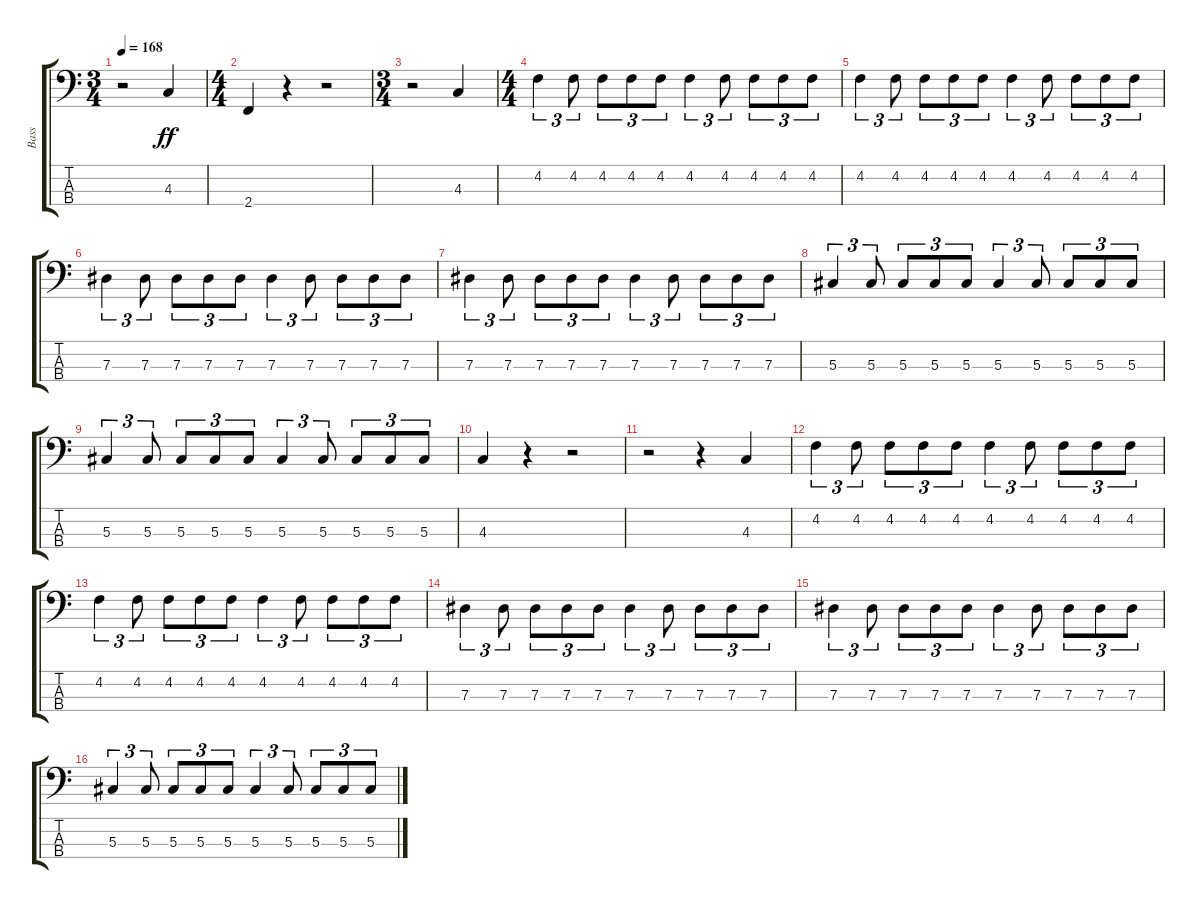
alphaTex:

\track ("Bass" "Bass") {instrument electricbasspick}
\staff {score tabs}
\tuning (Gb2 Db2 Ab1 Eb1) {hide}
\ts (3 4)
\tempo 168
\clef f4
\ks c
r.2{dy ff} 4.3.4 |
\ts (4 4)
2.4.4 r.4 r.2 |
\ts (3 4)
r.2 4.3.4 |
\ts (4 4)
4.2.4{tu (3 2)} 4.2.8{tu (3 2)} 4.2.8{tu (3 2)} 4.2.8{tu (3 2)} 4.2.8{tu (3 2)} 4.2.4{tu (3 2)} 4.2.8{tu (3 2)} 4.2.8{tu (3 2)} 4.2.8{tu (3 2)} 4.2.8{tu (3 2)} |
4.2.4{tu (3 2)} 4.2.8{tu (3 2)} 4.2.8{tu (3 2)} 4.2.8{tu (3 2)} 4.2.8{tu (3 2)} 4.2.4{tu (3 2)} 4.2.8{tu (3 2)} 4.2.8{tu (3 2)} 4.2.8{tu (3 2)} 4.2.8{tu (3 2)} |
7.3.4{tu (3 2)} 7.3.8{tu (3 2)} 7.3.8{tu (3 2)} 7.3.8{tu (3 2)} 7.3.8{tu (3 2)} 7.3.4{tu (3 2)} 7.3.8{tu (3 2)} 7.3.8{tu (3 2)} 7.3.8{tu (3 2)} 7.3.8{tu (3 2)} |
7.3.4{tu (3 2)} 7.3.8{tu (3 2)} 7.3.8{tu (3 2)} 7.3.8{tu (3 2)} 7.3.8{tu (3 2)} 7.3.4{tu (3 2)} 7.3.8{tu (3 2)} 7.3.8{tu (3 2)} 7.3.8{tu (3 2)} 7.3.8{tu (3 2)} |
5.3.4{tu (3 2)} 5.3.8{tu (3 2)} 5.3.8{tu (3 2)} 5.3.8{tu (3 2)} 5.3.8{tu (3 2)} 5.3.4{tu (3 2)} 5.3.8{tu (3 2)} 5.3.8{tu (3 2)} 5.3.8{tu (3 2)} 5.3.8{tu (3 2)} |
5.3.4{tu (3 2)} 5.3.8{tu (3 2)} 5.3.8{tu (3 2)} 5.3.8{tu (3 2)} 5.3.8{tu (3 2)} 5.3.4{tu (3 2)} 5.3.8{tu (3 2)} 5.3.8{tu (3 2)} 5.3.8{tu (3 2)} 5.3.8{tu (3 2)} |
4.3.4 r.4 r.2 |
r.2 r.4 4.3.4 |
4.2.4{tu (3 2)} 4.2.8{tu (3 2)} 4.2.8{tu (3 2)} 4.2.8{tu (3 2)} 4.2.8{tu (3 2)} 4.2.4{tu (3 2)} 4.2.8{tu (3 2)} 4.2.8{tu (3 2)} 4.2.8{tu (3 2)} 4.2.8{tu (3 2)} |
4.2.4{tu (3 2)} 4.2.8{tu (3 2)} 4.2.8{tu (3 2)} 4.2.8{tu (3 2)} 4.2.8{tu (3 2)} 4.2.4{tu (3 2)} 4.2.8{tu (3 2)} 4.2.8{tu (3 2)} 4.2.8{tu (3 2)} 4.2.8{tu (3 2)} |
7.3.4{tu (3 2)} 7.3.8{tu (3 2)} 7.3.8{tu (3 2)} 7.3.8{tu (3 2)} 7.3.8{tu (3 2)} 7.3.4{tu (3 2)} 7.3.8{tu (3 2)} 7.3.8{tu (3 2)} 7.3.8{tu (3 2)} 7.3.8{tu (3 2)} |
7.3.4{tu (3 2)} 7.3.8{tu (3 2)} 7.3.8{tu (3 2)} 7.3.8{tu (3 2)} 7.3.8{tu (3 2)} 7.3.4{tu (3 2)} 7.3.8{tu (3 2)} 7.3.8{tu (3 2)} 7.3.8{tu (3 2)} 7.3.8{tu (3 2)} |
5.3.4{tu (3 2)} 5.3.8{tu (3 2)} 5.3.8{tu (3 2)} 5.3.8{tu (3 2)} 5.3.8{tu (3 2)} 5.3.4{tu (3 2)} 5.3.8{tu (3 2)} 5.3.8{tu (3 2)} 5.3.8{tu (3 2)} 5.3.8{tu (3 2)}
